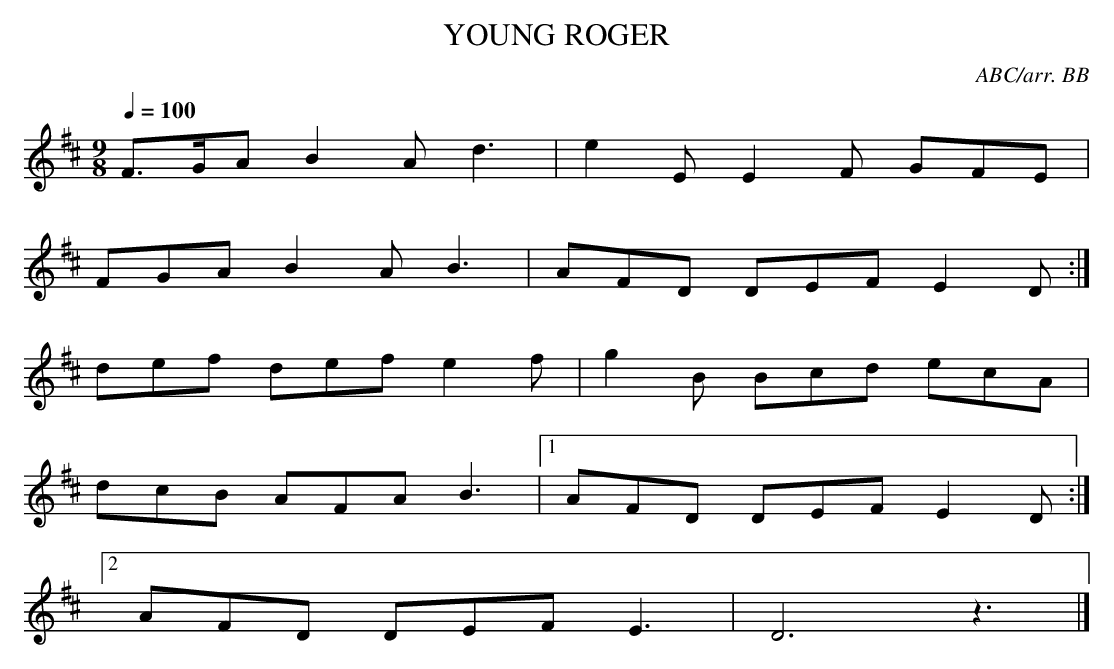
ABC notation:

X:1
T:YOUNG ROGER
C:ABC/arr. BB
L:1/8 % source 1/4
Q:1/4=100
M:9/8 % source 9/4
K:D
F>GA B2A d3|e2E E2F GFE|
FGA B2A B3|AFD DEF E2D :|
def def e2f|g2B Bcd ecA|
dcB AFA B3|1 AFD DEF E2D :|
[2 AFD DEF E3|D6z3|]
